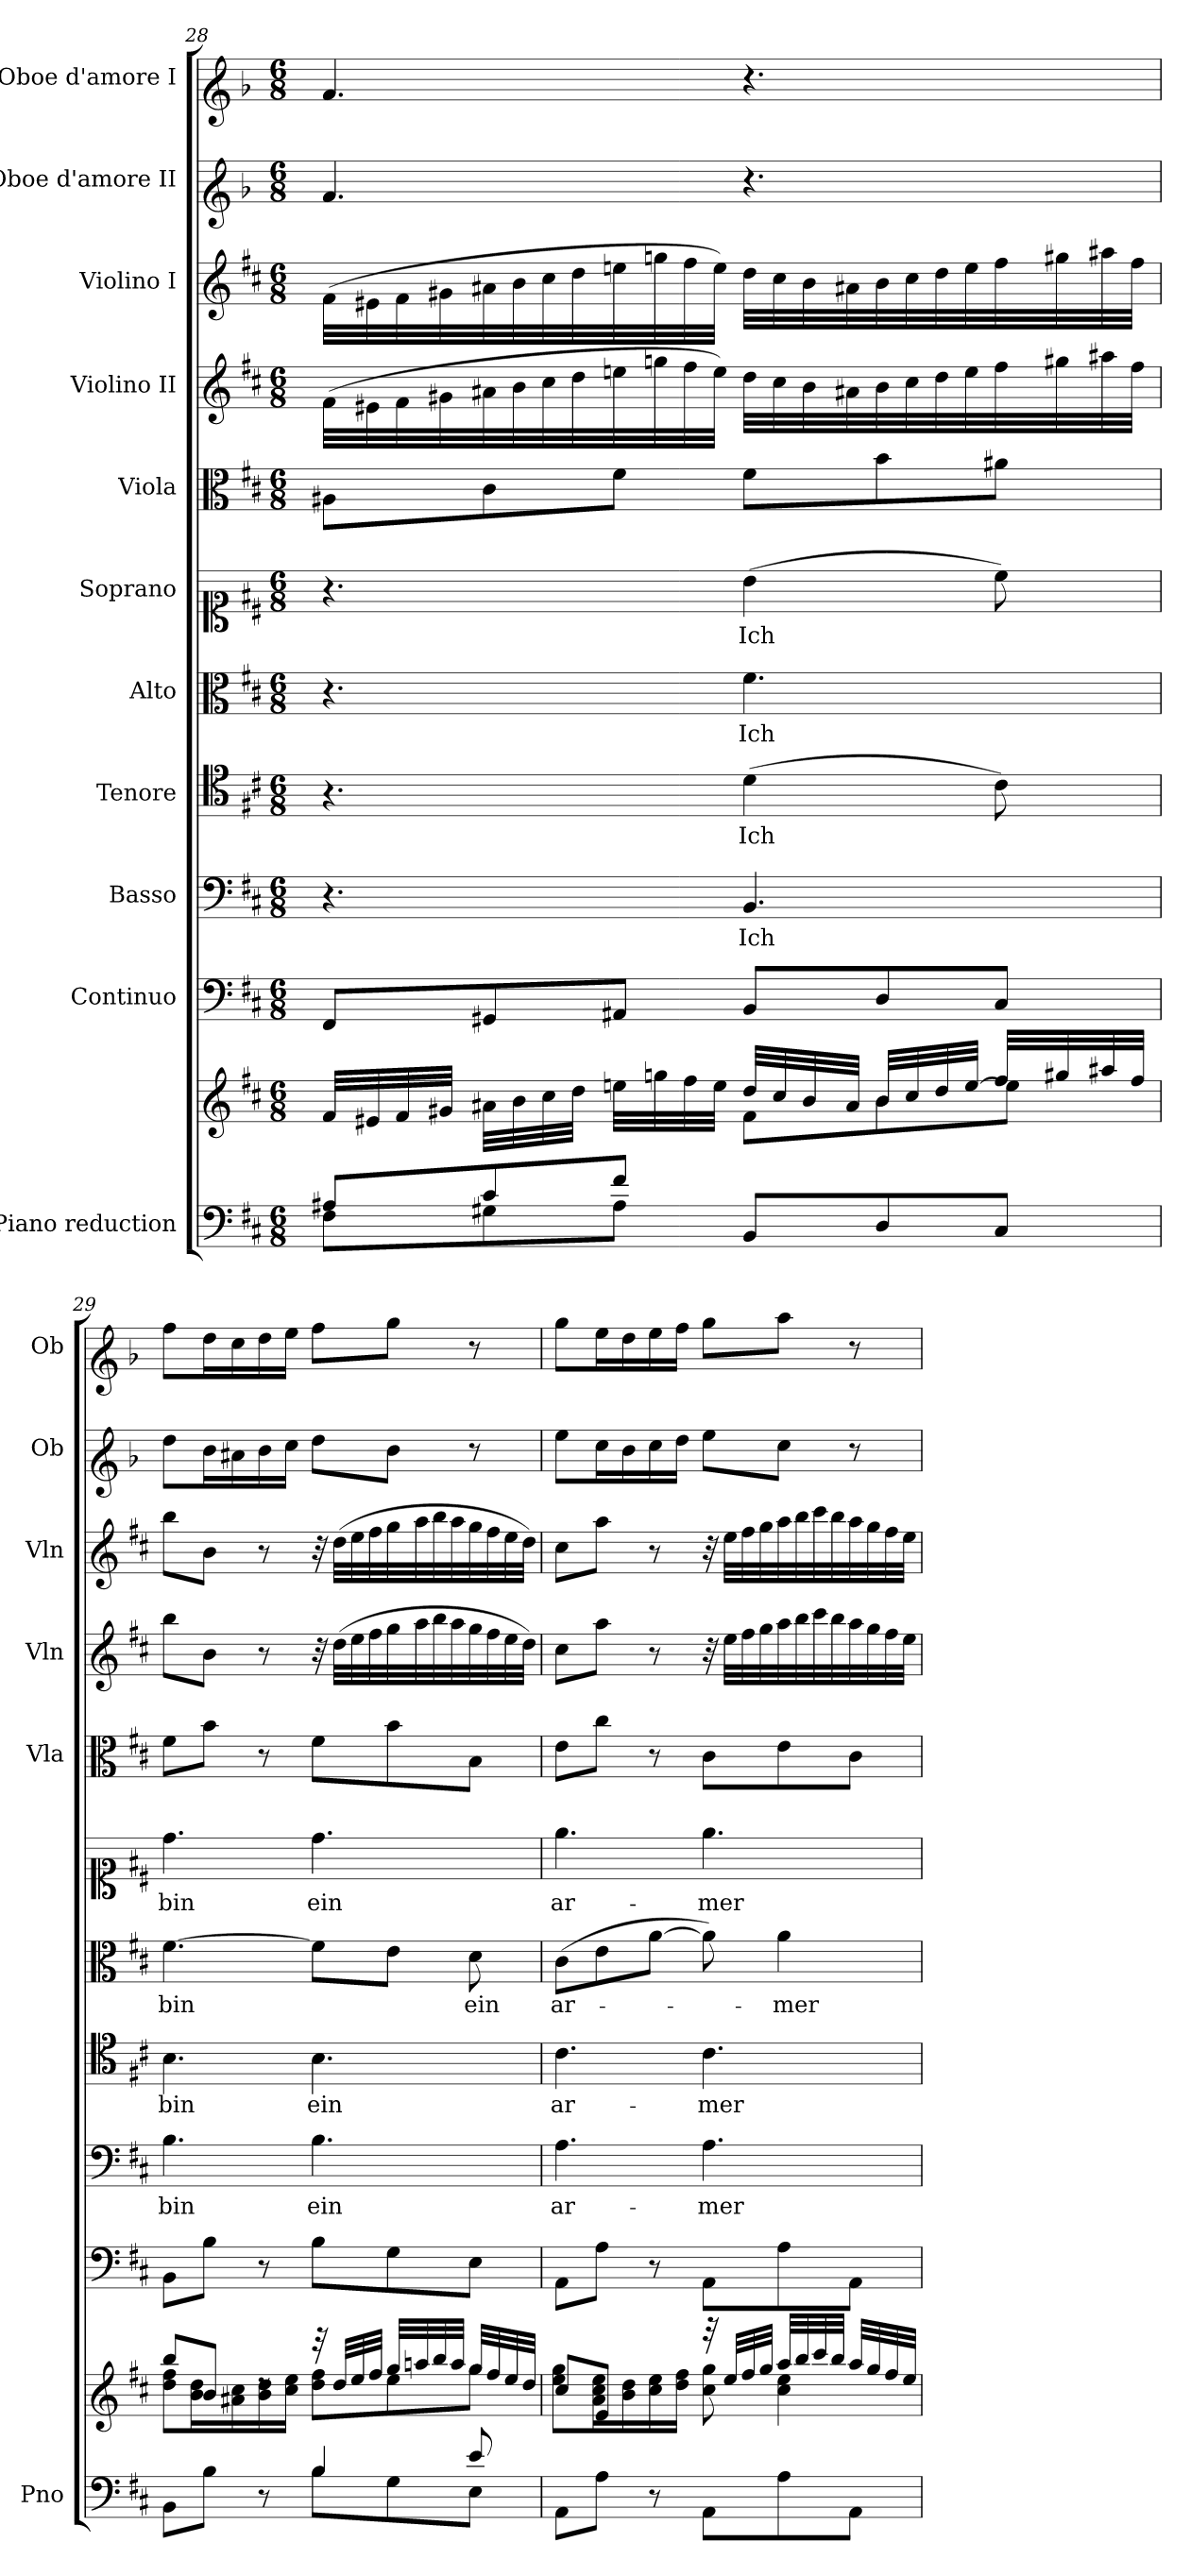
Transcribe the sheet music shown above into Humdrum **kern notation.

**kern	**kern	**kern	**kern	**text	**kern	**text	**kern	**text	**kern	**text	**kern	**kern	**kern	**kern	**kern
*part11	*part11	*part10	*part9	*part9	*part8	*part8	*part7	*part7	*part6	*part6	*part5	*part4	*part3	*part2	*part1
*staff12	*staff11	*staff10	*staff9	*staff9	*staff8	*staff8	*staff7	*staff7	*staff6	*staff6	*staff5	*staff4	*staff3	*staff2	*staff1
*I"Piano reduction	*	*I"Continuo	*I"Basso	*	*I"Tenore	*	*I"Alto	*	*I"Soprano	*	*I"Viola	*I"Violino II	*I"Violino I	*I"Oboe d'amore II	*I"Oboe d'amore I
*I'Pno	*	*	*	*	*	*	*	*	*	*	*I'Vla	*I'Vln	*I'Vln	*I'Ob	*I'Ob
!!LO:PB:g=z
*clefF4	*clefG2	*clefF4	*clefF4	*	*clefC4	*	*clefC3	*	*clefC1	*	*clefC3	*clefG2	*clefG2	*clefG1	*clefG1
*	*	*	*	*	*	*	*	*	*	*	*	*	*	*ITrd2c3	*ITrd2c3
*k[f#c#]	*k[f#c#]	*k[f#c#]	*k[f#c#]	*	*k[f#c#]	*	*k[f#c#]	*	*k[f#c#]	*	*k[f#c#]	*k[f#c#]	*k[f#c#]	*k[f#c#]	*k[f#c#]
*M6/8	*M6/8	*M6/8	*M6/8	*	*M6/8	*	*M6/8	*	*M6/8	*	*M6/8	*M6/8	*M6/8	*M6/8	*M6/8
=28	=28	=28	=28	=28	=28	=28	=28	=28	=28	=28	=28	=28	=28	=28	=28
*^	*^	*	*	*	*	*	*	*	*	*	*	*	*	*	*
8A#X/L	8F#\L	32f#/LLL	4.ryy	8FF#/L	4.r	.	4.r	.	4.r	.	4.r	.	8A#X\L	(>32f#\LLL	(>32f#\LLL	4.f#/	4.f#/
.	.	32e#X/	.	.	.	.	.	.	.	.	.	.	.	32e#X\	32e#X\	.	.
.	.	32f#/	.	.	.	.	.	.	.	.	.	.	.	32f#\	32f#\	.	.
.	.	32g#X/JJJ	.	.	.	.	.	.	.	.	.	.	.	32g#X\	32g#X\	.	.
8c#/	8G#i\	32a#X\LLL	.	8GG#X/	.	.	.	.	.	.	.	.	8c#\	32a#X\	32a#X\	.	.
.	.	32b\	.	.	.	.	.	.	.	.	.	.	.	32b\	32b\	.	.
.	.	32cc#\	.	.	.	.	.	.	.	.	.	.	.	32cc#\	32cc#\	.	.
.	.	32dd\JJJ	.	.	.	.	.	.	.	.	.	.	.	32dd\	32dd\	.	.
8f#/J	8A#\J	32een\LLL	.	8AA#X/J	.	.	.	.	.	.	.	.	8f#\J	32een\	32een\	.	.
.	.	32ggn\	.	.	.	.	.	.	.	.	.	.	.	32ggn\	32ggn\	.	.
.	.	32ff#\	.	.	.	.	.	.	.	.	.	.	.	32ff#\	32ff#\	.	.
.	.	32ee\JJJ	.	.	.	.	.	.	.	.	.	.	.	32ee\JJJ)	32ee\JJJ)	.	.
!	!	!	!	!	!	!LO:LY:b	!	!LO:LY:b	!	!LO:LY:b	!	!LO:LY:b	!	!	!	!	!
8BB/L	4.ryy	32dd/LLL	8f#\L	8BB/L	4.BB/	Ich	(>4d\	Ich	4.f#\	Ich	(>4b\	Ich	8f#\L	32dd\LLL	32dd\LLL	4.r	4.r
.	.	32cc#/	.	.	.	.	.	.	.	.	.	.	.	32cc#\	32cc#\	.	.
.	.	32b/	.	.	.	.	.	.	.	.	.	.	.	32b\	32b\	.	.
.	.	32a#/JJJ	.	.	.	.	.	.	.	.	.	.	.	32a#X\	32a#X\	.	.
8D/	.	32b/LLL	8b\	8D/	.	.	.	.	.	.	.	.	8b\	32b\	32b\	.	.
.	.	32cc#/	.	.	.	.	.	.	.	.	.	.	.	32cc#\	32cc#\	.	.
.	.	32dd/	.	.	.	.	.	.	.	.	.	.	.	32dd\	32dd\	.	.
.	.	[32ee/JJJ	.	.	.	.	.	.	.	.	.	.	.	32ee\	32ee\	.	.
8C#/J	.	32ff#/LLL	8ee\J]	8C#/J	.	.	8c#\)	.	.	.	8cc#\)	.	8a#X\J	32ff#\	32ff#\	.	.
.	.	32gg#i/	.	.	.	.	.	.	.	.	.	.	.	32gg#X\	32gg#X\	.	.
.	.	32aa#X/	.	.	.	.	.	.	.	.	.	.	.	32aa#X\	32aa#X\	.	.
.	.	32ff#/JJJ	.	.	.	.	.	.	.	.	.	.	.	32ff#\JJJ	32ff#\JJJ	.	.
=29	=29	=29	=29	=29	=29	=29	=29	=29	=29	=29	=29	=29	=29	=29	=29	=29	=29
!	!	!	!	!	!	!LO:LY:b	!	!LO:LY:b	!	!LO:LY:b	!	!LO:LY:b	!	!	!	!	!
8BB\L	4.ryy	8bb/L	8dd\ 8ff#\L	8BB\L	4.B\	bin	4.B\	bin	[4.f#\	bin	4.dd\	bin	8f#\L	8bb\L	8bb\L	8dd\L	8ff#\L
8B\J	.	8b/J	16b\ 16dd\L	8B\J	.	.	.	.	.	.	.	.	8b\J	8b\J	8b\J	16b\L	16dd\L
.	.	.	16a#X\ 16cc#\	.	.	.	.	.	.	.	.	.	.	.	.	16a#X\	16cc#\
8r	.	8rdd	16b\ 16dd\	8r	.	.	.	.	.	.	.	.	8r	8r	8r	16b\	16dd\
.	.	.	16cc#\ 16ee\JJ	.	.	.	.	.	.	.	.	.	.	.	.	16cc#\JJ	16ee\JJ
!	!	!	!	!	!	!LO:LY:b	!	!LO:LY:b	!	!	!	!LO:LY:b	!	!	!	!	!
4B/	8B\L	32r	8dd\ 8ff#\L	8B\L	4.B\	ein	4.B\	ein	8f#\L]	.	4.dd\	ein	8f#\L	32r	32r	8dd\L	8ff#\L
.	.	32dd/LLL	.	.	.	.	.	.	.	.	.	.	.	(>32dd\LLL	(>32dd\LLL	.	.
.	.	32ee/	.	.	.	.	.	.	.	.	.	.	.	32ee\	32ee\	.	.
.	.	32ff#/JJJ	.	.	.	.	.	.	.	.	.	.	.	32ff#\	32ff#\	.	.
.	8G\	32gg/LLL	8ee\	8G\	.	.	.	.	8e\J	.	.	.	8b\	32gg\	32gg\	8b\J	8gg\J
.	.	32aan/	.	.	.	.	.	.	.	.	.	.	.	32aa\	32aa\	.	.
.	.	32bb/	.	.	.	.	.	.	.	.	.	.	.	32bb\	32bb\	.	.
.	.	32aa/JJJ	.	.	.	.	.	.	.	.	.	.	.	32aa\	32aa\	.	.
!	!	!	!	!	!	!	!	!	!	!LO:LY:b	!	!	!	!	!	!	!
8e/	8E\J	32gg/LLL	8gg\J	8E\J	.	.	.	.	8d\	ein	.	.	8B\J	32gg\	32gg\	8r	8r
.	.	32ff#/	.	.	.	.	.	.	.	.	.	.	.	32ff#\	32ff#\	.	.
.	.	32ee/	.	.	.	.	.	.	.	.	.	.	.	32ee\	32ee\	.	.
.	.	32dd/JJJ	.	.	.	.	.	.	.	.	.	.	.	32dd\JJJ)	32dd\JJJ)	.	.
*v	*v	*	*	*	*	*	*	*	*	*	*	*	*	*	*	*	*
!!LO:PB:g=z
=30	=30	=30	=30	=30	=30	=30	=30	=30	=30	=30	=30	=30	=30	=30	=30	=30
!	!	!	!	!	!LO:LY:b	!	!LO:LY:b	!	!LO:LY:b	!	!LO:LY:b	!	!	!	!	!
8AA\L	8cc#/L	8ee\ 8gg\L	8AA\L	4.A\	ar-	4.c#\	ar-	(>8c#\L	ar-	4.ee\	ar-	8e\L	8cc#\L	8cc#\L	8ee\L	8gg\L
8A\J	8e/J	16a\ 16cc#\ 16ee\L	8A\J	.	.	.	.	8e\	.	.	.	8cc#\J	8aa\J	8aa\J	16cc#\L	16ee\L
.	.	16b\ 16dd\	.	.	.	.	.	.	.	.	.	.	.	.	16b\	16dd\
8r	8rdd	16cc#\ 16ee\	8r	.	.	.	.	[8a\J	.	.	.	8r	8r	8r	16cc#\	16ee\
.	.	16dd\ 16ff#\JJ	.	.	.	.	.	.	.	.	.	.	.	.	16dd\JJ	16ff#\JJ
!	!	!	!	!	!LO:LY:b	!	!LO:LY:b	!	!	!	!LO:LY:b	!	!	!	!	!
8AA\L	32r	8cc#\ 8gg\	8AA\L	4.A\	-mer	4.c#\	-mer	8a\])	.	4.ee\	-mer	8c#\L	32r	32r	8ee\L	8gg\L
.	32ee/LLL	.	.	.	.	.	.	.	.	.	.	.	32ee\LLL	32ee\LLL	.	.
.	32ff#/	.	.	.	.	.	.	.	.	.	.	.	32ff#\	32ff#\	.	.
.	32gg/JJJ	.	.	.	.	.	.	.	.	.	.	.	32gg\	32gg\	.	.
!	!	!	!	!	!	!	!	!	!LO:LY:b	!	!	!	!	!	!	!
8A\	32aa/LLL	4cc#\ 4ee\	8A\	.	.	.	.	4a\	-mer	.	.	8e\	32aa\	32aa\	8cc#\J	8aa\J
.	32bb/	.	.	.	.	.	.	.	.	.	.	.	32bb\	32bb\	.	.
.	32ccc#/	.	.	.	.	.	.	.	.	.	.	.	32ccc#\	32ccc#\	.	.
.	32bb/JJJ	.	.	.	.	.	.	.	.	.	.	.	32bb\	32bb\	.	.
8AA\J	32aa/LLL	.	8AA\J	.	.	.	.	.	.	.	.	8c#\J	32aa\	32aa\	8r	8r
.	32gg/	.	.	.	.	.	.	.	.	.	.	.	32gg\	32gg\	.	.
.	32ff#/	.	.	.	.	.	.	.	.	.	.	.	32ff#\	32ff#\	.	.
.	32ee/JJJ	.	.	.	.	.	.	.	.	.	.	.	32ee\JJJ	32ee\JJJ	.	.
*	*v	*v	*	*	*	*	*	*	*	*	*	*	*	*	*	*
=	=	=	=	=	=	=	=	=	=	=	=	=	=	=	=
*-	*-	*-	*-	*-	*-	*-	*-	*-	*-	*-	*-	*-	*-	*-	*-
